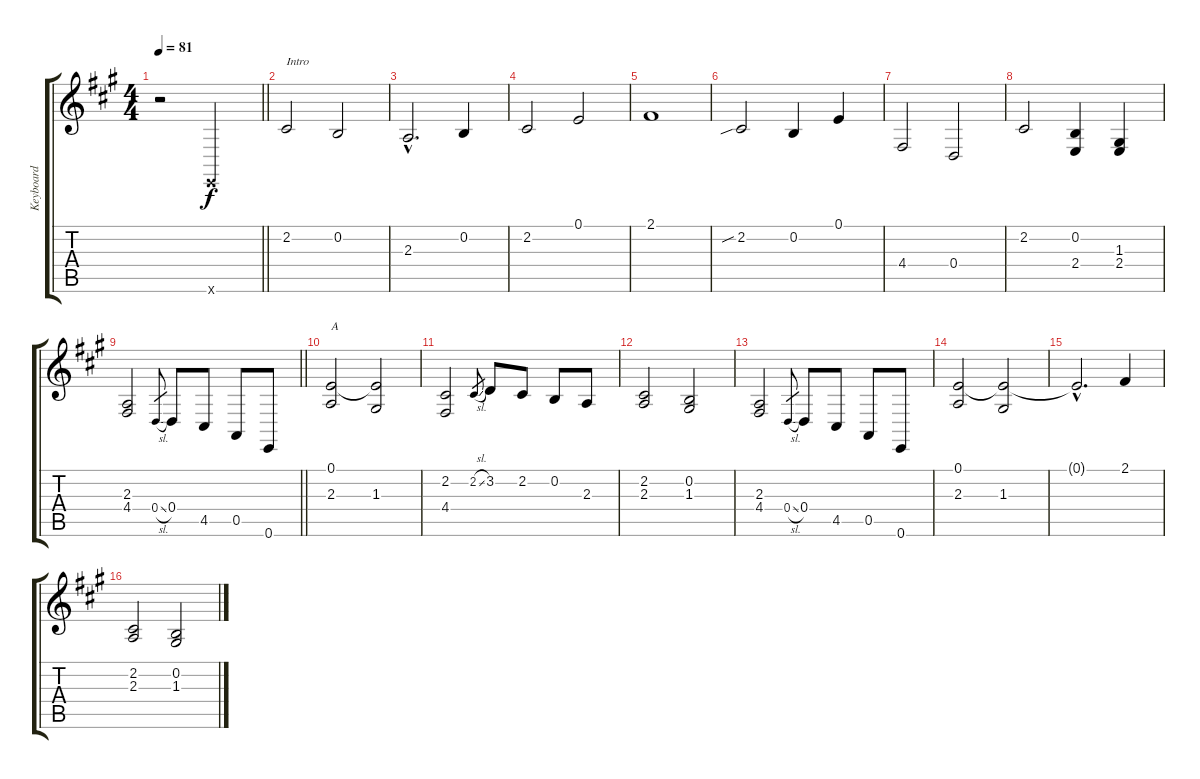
\track ("Keyboard" "Keyboard") {instrument churchorgan}
\staff {score tabs}
\tuning (E4 B3 G3 D3 A2 E2) {hide}
\ts (4 4)
\tempo 81
\clef g2
\barLineRight lightlight
\ks a
r.2{dy f instrument churchorgan} 0.6{x}.2 |
2.2.2{txt "Intro"} 0.2.2 |
2.3{hac}.2{d} 0.2.4 |
2.2.2 0.1.2 |
2.1.1 |
2.2{sib}.2 0.2.4 0.1.4 |
4.4.2 0.4.2 |
2.2.2 (0.2 2.4).4 (1.3 2.4).4 |
\barLineRight lightlight
(2.3 4.4).2 0.4{sl}.8{gr} 0.4.8 4.5.8 0.5.8 0.6.8 |
(0.1 2.3).2{txt "A"} (0.1{t} 1.3).2 |
(2.2 4.4).2 2.2{sl}.8{gr} 3.2.8 2.2.8 0.2.8 2.3.8 |
(2.2 2.3).2 (0.2 1.3).2 |
(2.3 4.4).2 0.4{sl}.8{gr} 0.4.8 4.5.8 0.5.8 0.6.8 |
(0.1 2.3).2 (0.1{t} 1.3).2 |
0.1{hac t}.2{d} 2.1.4 |
(2.2 2.3).2 (0.2 1.3).2
